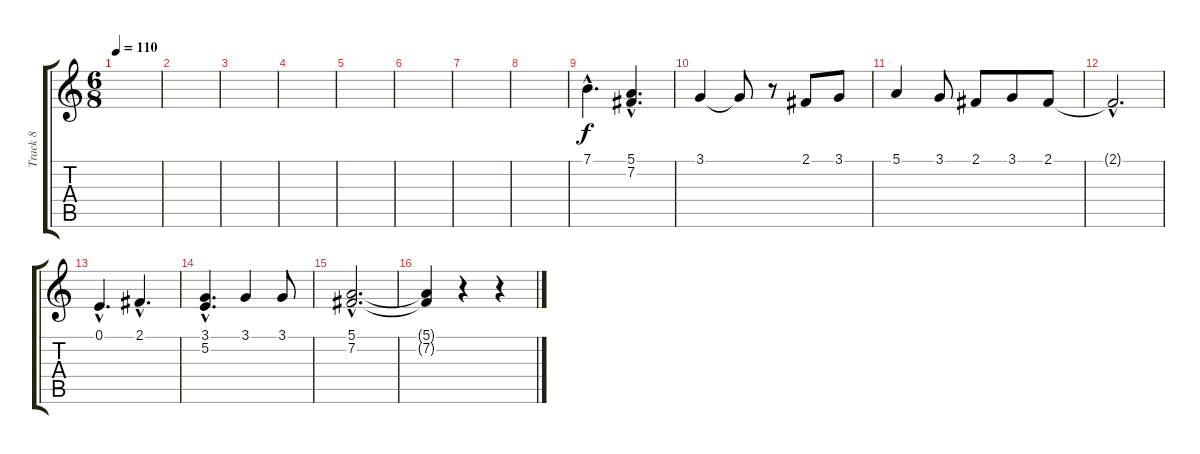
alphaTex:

\track ("Track 8" "Track 8") {instrument choiraahs}
\staff {score tabs}
\tuning (E4 B3 G3 D3 A2 E2) {hide}
\ts (6 8)
\tempo 110
\clef g2
\ks c
|
|
|
|
|
|
|
|
7.1{hac}.4{d} (5.1{hac} 7.2{hac}).4{d} |
3.1.4 3.1{t}.8 r.8 2.1.8 3.1.8 |
5.1.4 3.1.8 2.1.8 3.1.8 2.1.8 |
2.1{hac t}.2{d} |
0.1{hac}.4{d} 2.1{hac}.4{d} |
(3.1{hac} 5.2{hac}).4{d} 3.1.4 3.1.8 |
(5.1{hac} 7.2{hac}).2{d} |
(5.1{t} 7.2{t}).4 r.4 r.4
